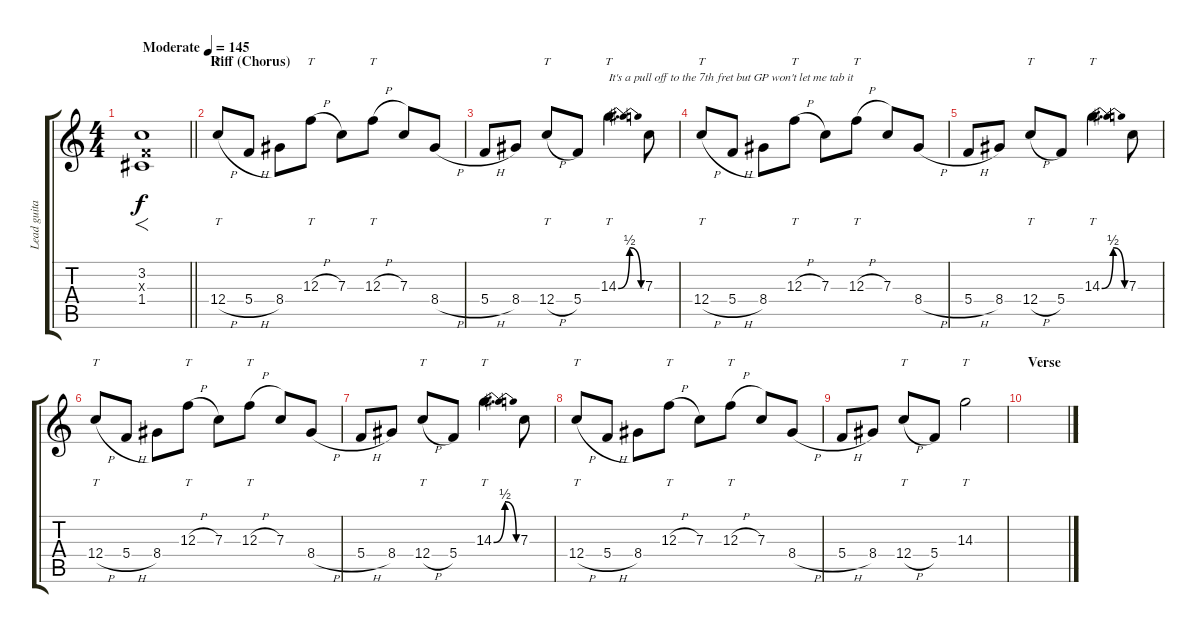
\track ("Lead guitar" "Lead guita") {instrument distortionguitar}
\staff {score tabs}
\tuning (D4 A3 F3 C3 G2 C2) {hide}
\ts (4 4)
\tempo (145 "Moderate")
\clef g2
\barLineRight lightlight
\ks c
(3.2 0.3{x} 1.4).1{f dy f instrument distortionguitar} |
\section ("" "Riff (Chorus)")
12.4{h}.8{tt} 5.4{h}.8 8.4.8 12.3{h}.8{tt} 7.3.8 12.3{h}.8{tt} 7.3.8 8.4{h}.8 |
5.4{h}.8 8.4.8 12.4{h}.8{tt} 5.4.8 14.3{be (bendrelease 0 0 30 2 30 2 60 0)}.4{tt d txt "It's a pull off to the 7th fret but GP won't let me tab it"} 7.3.8 |
12.4{h}.8{tt} 5.4{h}.8 8.4.8 12.3{h}.8{tt} 7.3.8 12.3{h}.8{tt} 7.3.8 8.4{h}.8 |
5.4{h}.8 8.4.8 12.4{h}.8{tt} 5.4.8 14.3{be (bendrelease 0 0 30 2 30 2 60 0)}.4{tt d} 7.3.8 |
12.4{h}.8{tt} 5.4{h}.8 8.4.8 12.3{h}.8{tt} 7.3.8 12.3{h}.8{tt} 7.3.8 8.4{h}.8 |
5.4{h}.8 8.4.8 12.4{h}.8{tt} 5.4.8 14.3{be (bendrelease 0 0 30 2 30 2 60 0)}.4{tt d} 7.3.8 |
12.4{h}.8{tt} 5.4{h}.8 8.4.8 12.3{h}.8{tt} 7.3.8 12.3{h}.8{tt} 7.3.8 8.4{h}.8 |
5.4{h}.8 8.4.8 12.4{h}.8{tt} 5.4.8 14.3.2{tt} |
\section ("" "Verse")
